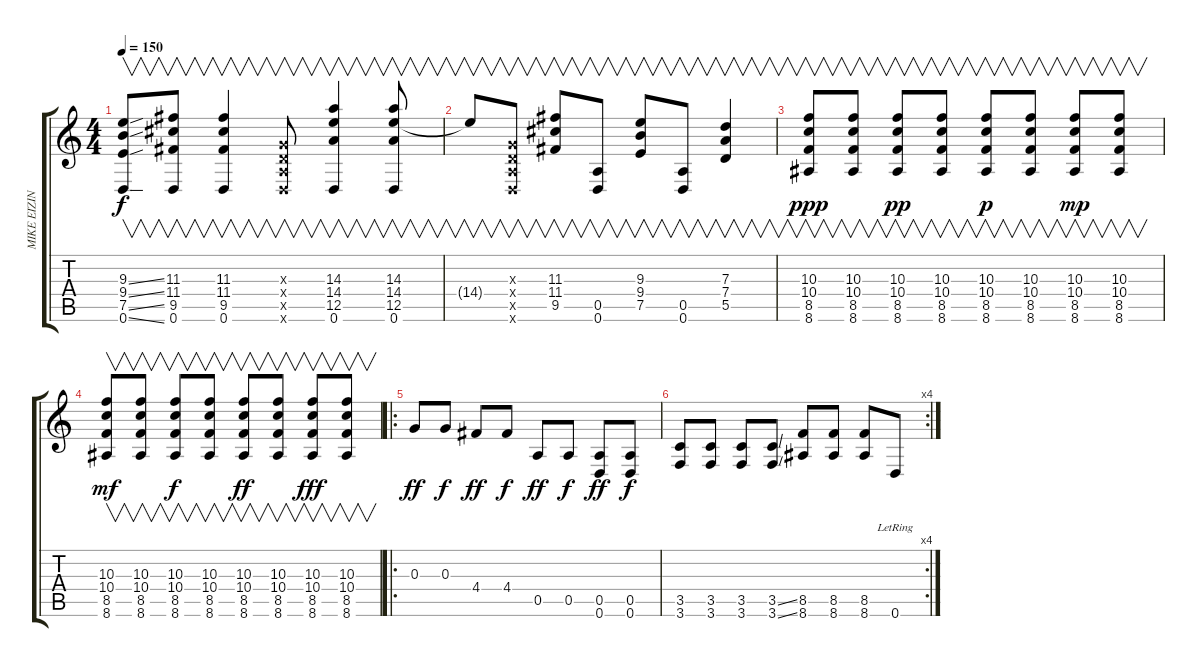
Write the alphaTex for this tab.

\track ("MIKE EIZINGER" "MIKE EIZIN") {instrument electricguitarjazz}
\staff {score tabs}
\tuning (E4 B3 G3 D3 A2 D2) {hide}
\ts (4 4)
\tempo 150
\clef g2
\ks c
(9.3{ss} 9.4{ss} 7.5{ss} 0.6{ss}).8{v dy f} (11.3 11.4 9.5 0.6).8{v} (11.3 11.4 9.5 0.6).4{v} (0.3{x} 0.4{x} 0.5{x} 0.6{x}).8{v} (14.3 14.4 12.5 0.6).4{v} (14.3 14.4 12.5 0.6).8{v} |
14.4{t}.8{v} (0.3{x} 0.4{x} 0.5{x} 0.6{x}).8{v} (11.3 11.4 9.5).8{v} (0.5 0.6).8{v} (9.3 9.4 7.5).8{v} (0.5 0.6).8{v} (7.3 7.4 5.5).4{v} |
(10.3 10.4 8.5 8.6).8{v dy ppp} (10.3 10.4 8.5 8.6).8{v} (10.3 10.4 8.5 8.6).8{v dy pp} (10.3 10.4 8.5 8.6).8{v} (10.3 10.4 8.5 8.6).8{v dy p} (10.3 10.4 8.5 8.6).8{v} (10.3 10.4 8.5 8.6).8{v dy mp} (10.3 10.4 8.5 8.6).8{v} |
(10.3 10.4 8.5 8.6).8{v dy mf} (10.3 10.4 8.5 8.6).8{v} (10.3 10.4 8.5 8.6).8{v dy f} (10.3 10.4 8.5 8.6).8{v} (10.3 10.4 8.5 8.6).8{v dy ff} (10.3 10.4 8.5 8.6).8{v} (10.3 10.4 8.5 8.6).8{v dy fff} (10.3 10.4 8.5 8.6).8{v} |
\ro
0.3.8{dy ff} 0.3.8{dy f} 4.4.8{dy ff} 4.4.8{dy f} 0.5.8{dy ff} 0.5.8{dy f} (0.5 0.6).8{dy ff} (0.5 0.6).8{dy f} |
\rc 4
(3.5 3.6).8 (3.5 3.6).8 (3.5 3.6).8 (3.5{ss} 3.6{ss}).8 (8.5 8.6).8 (8.5 8.6).8 (8.5 8.6).8 0.6{lr}.8
